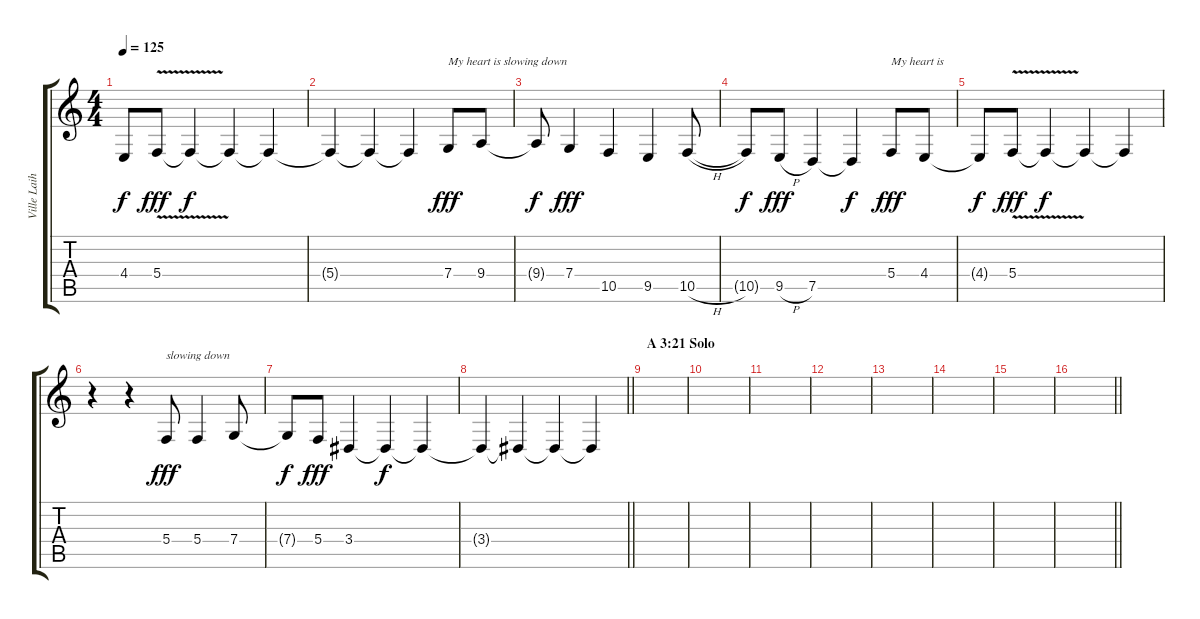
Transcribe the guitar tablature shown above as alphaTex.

\track ("Ville Laihiala (Vocals)" "Ville Laih") {instrument trumpet}
\staff {score tabs}
\tuning (D4 A3 F3 C3 G2 D2) {hide}
\ts (4 4)
\tempo 125
\clef g2
\ks c
4.4{t}.8{dy f} 5.4{v}.8{dy fff} 5.4{t}.4{dy f} 5.4{t}.4 5.4{t}.4 |
5.4{t}.4 5.4{t}.4 5.4{t}.4 7.4.8{txt "My heart is slowing down " dy fff} 9.4.8 |
9.4{t}.8{dy f} 7.4.4{dy fff} 10.5.4 9.5.4 10.5{h}.8 |
10.5{t}.8{dy f} 9.5{h}.8{dy fff} 7.5.4 7.5{t}.4{dy f} 5.4.8{txt "My heart is" dy fff} 4.4.8 |
4.4{t}.8{dy f} 5.4{v}.8{dy fff} 5.4{t}.4{dy f} 5.4{t}.4 5.4{t}.4 |
r.4 r.4 5.4.8{txt "slowing down" dy fff} 5.4.4 7.4.8 |
7.4{t}.8{dy f} 5.4.8{dy fff} 3.4.4 3.4{t}.4{dy f} 3.4{t}.4 |
\barLineRight lightlight
3.4{t}.4 3.4{t}.4 3.4{t}.4 3.4{t}.4 |
\section ("" "A 3:21 Solo")
|
|
|
|
|
|
|
\barLineRight lightlight
